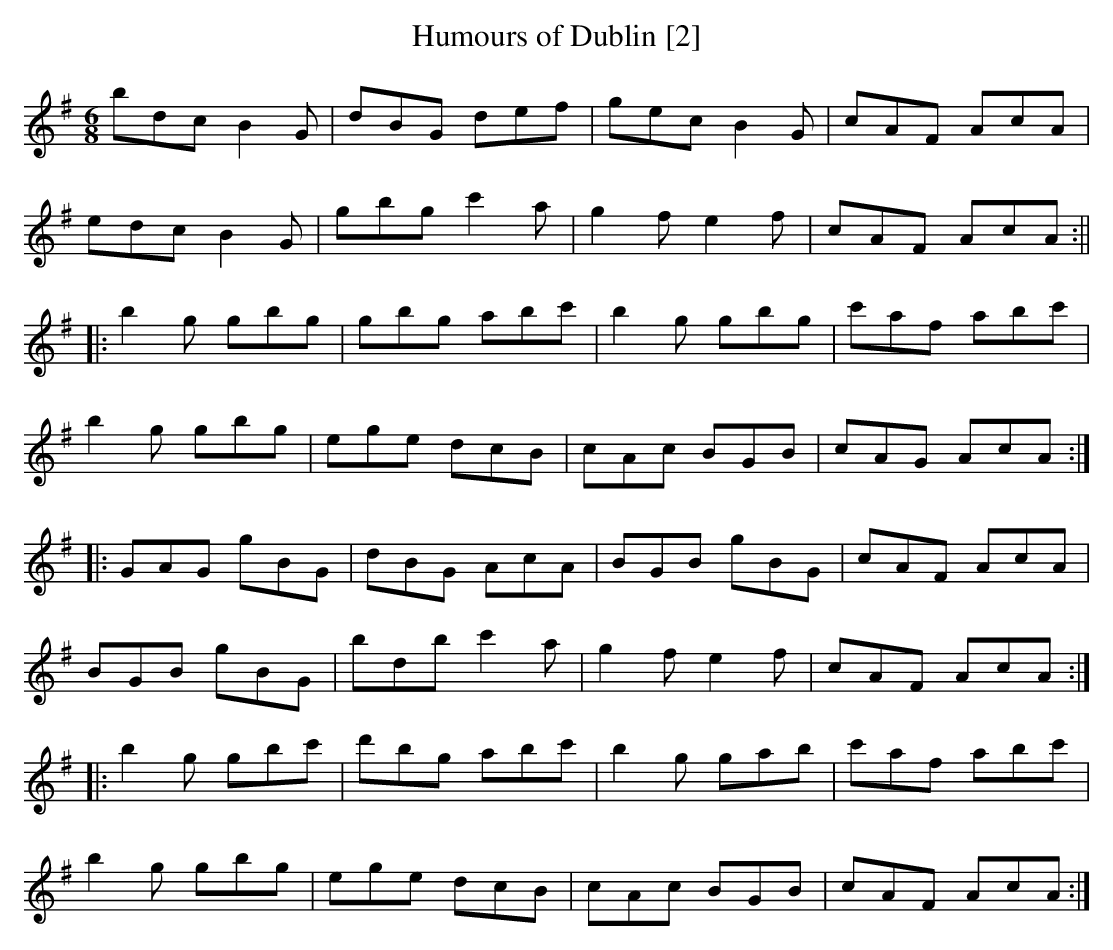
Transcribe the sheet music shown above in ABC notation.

X:1
T:Humours of Dublin [2]
M:6/8
L:1/8
K:G
bdc B2G|dBG def|gec B2G|cAF AcA|
edc B2G|gbg c'2a|g2f e2f|cAF AcA:||
|:b2g gbg|gbg abc'|b2g gbg|c'af abc'|
b2g gbg|ege dcB|cAc BGB|cAG AcA:|
|:GAG gBG|dBG AcA|BGB gBG|cAF AcA|
BGB gBG|bd’b c'2a|g2f e2f|cAF AcA:|
|:b2g gbc'|d'bg abc'|b2g gab|c'af abc'|
b2g gbg|ege dcB|cAc BGB|cAF AcA:|]
